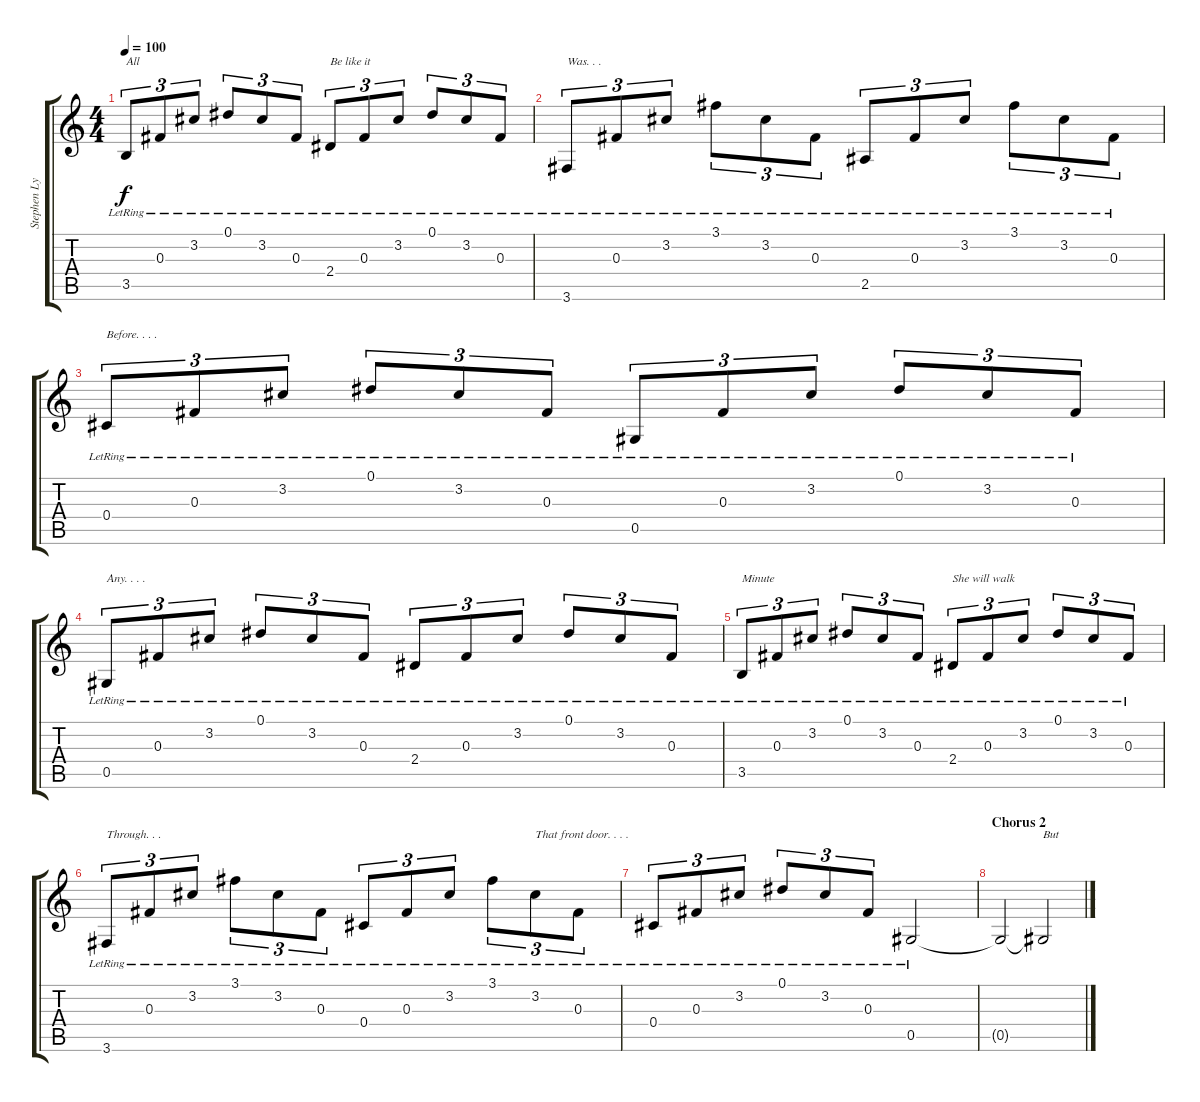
\track ("Stephen Lynch" "Stephen Ly") {instrument acousticguitarsteel}
\staff {score tabs}
\tuning (Eb4 Bb3 Gb3 Db3 Ab2 Eb2) {hide}
\ts (4 4)
\tempo 100
\clef g2
\ks c
3.5{lr}.8{tu (3 2) txt "All" dy f} 0.3{lr}.8{tu (3 2)} 3.2{lr}.8{tu (3 2)} 0.1{lr}.8{tu (3 2)} 3.2{lr}.8{tu (3 2)} 0.3{lr}.8{tu (3 2)} 2.4{lr}.8{tu (3 2) txt "Be like it"} 0.3{lr}.8{tu (3 2)} 3.2{lr}.8{tu (3 2)} 0.1{lr}.8{tu (3 2)} 3.2{lr}.8{tu (3 2)} 0.3{lr}.8{tu (3 2)} |
3.6{lr}.8{tu (3 2) txt "Was. . ."} 0.3{lr}.8{tu (3 2)} 3.2{lr}.8{tu (3 2)} 3.1{lr}.8{tu (3 2)} 3.2{lr}.8{tu (3 2)} 0.3{lr}.8{tu (3 2)} 2.5{lr}.8{tu (3 2)} 0.3{lr}.8{tu (3 2)} 3.2{lr}.8{tu (3 2)} 3.1{lr}.8{tu (3 2)} 3.2{lr}.8{tu (3 2)} 0.3{lr}.8{tu (3 2)} |
0.4{lr}.8{tu (3 2) txt "Before. . . ."} 0.3{lr}.8{tu (3 2)} 3.2{lr}.8{tu (3 2)} 0.1{lr}.8{tu (3 2)} 3.2{lr}.8{tu (3 2)} 0.3{lr}.8{tu (3 2)} 0.5{lr}.8{tu (3 2)} 0.3{lr}.8{tu (3 2)} 3.2{lr}.8{tu (3 2)} 0.1{lr}.8{tu (3 2)} 3.2{lr}.8{tu (3 2)} 0.3{lr}.8{tu (3 2)} |
0.5{lr}.8{tu (3 2) txt "Any. . . ."} 0.3{lr}.8{tu (3 2)} 3.2{lr}.8{tu (3 2)} 0.1{lr}.8{tu (3 2)} 3.2{lr}.8{tu (3 2)} 0.3{lr}.8{tu (3 2)} 2.4{lr}.8{tu (3 2)} 0.3{lr}.8{tu (3 2)} 3.2{lr}.8{tu (3 2)} 0.1{lr}.8{tu (3 2)} 3.2{lr}.8{tu (3 2)} 0.3{lr}.8{tu (3 2)} |
3.5{lr}.8{tu (3 2) txt "Minute"} 0.3{lr}.8{tu (3 2)} 3.2{lr}.8{tu (3 2)} 0.1{lr}.8{tu (3 2)} 3.2{lr}.8{tu (3 2)} 0.3{lr}.8{tu (3 2)} 2.4{lr}.8{tu (3 2) txt "She will walk"} 0.3{lr}.8{tu (3 2)} 3.2{lr}.8{tu (3 2)} 0.1{lr}.8{tu (3 2)} 3.2{lr}.8{tu (3 2)} 0.3{lr}.8{tu (3 2)} |
3.6{lr}.8{tu (3 2) txt "Through. . . "} 0.3{lr}.8{tu (3 2)} 3.2{lr}.8{tu (3 2)} 3.1{lr}.8{tu (3 2)} 3.2{lr}.8{tu (3 2)} 0.3{lr}.8{tu (3 2)} 0.4{lr}.8{tu (3 2)} 0.3{lr}.8{tu (3 2)} 3.2{lr}.8{tu (3 2)} 3.1{lr}.8{tu (3 2)} 3.2{lr}.8{tu (3 2) txt "That front door. . . ."} 0.3{lr}.8{tu (3 2)} |
0.4{lr}.8{tu (3 2)} 0.3{lr}.8{tu (3 2)} 3.2{lr}.8{tu (3 2)} 0.1{lr}.8{tu (3 2)} 3.2{lr}.8{tu (3 2)} 0.3{lr}.8{tu (3 2)} 0.5{lr}.2 |
\section ("" "Chorus 2")
0.5{t}.2 0.5{t}.2{txt "But"}
